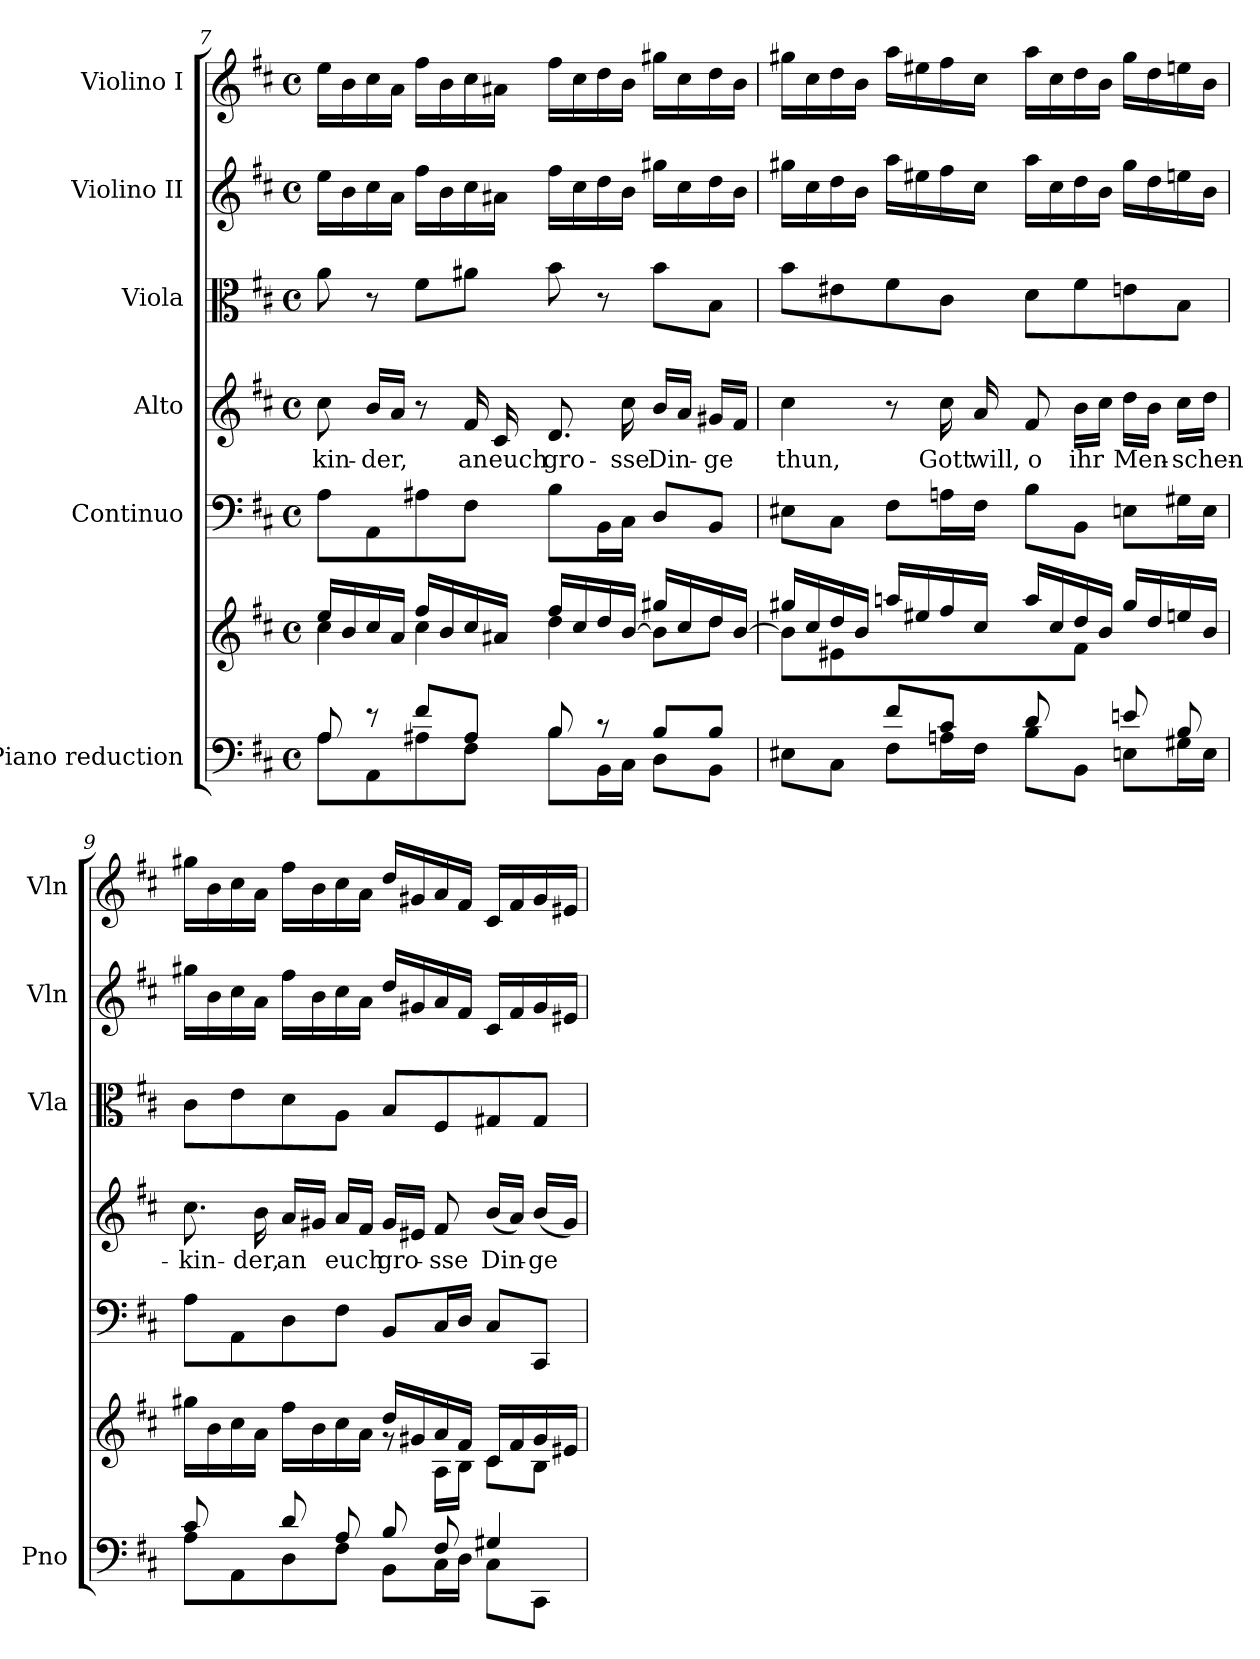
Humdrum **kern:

**kern	**kern	**kern	**kern	**text	**kern	**kern	**kern
*part6	*part6	*part5	*part4	*part4	*part3	*part2	*part1
*staff7	*staff6	*staff5	*staff4	*staff4	*staff3	*staff2	*staff1
*I"Piano reduction	*	*I"Continuo	*I"Alto	*	*I"Viola	*I"Violino II	*I"Violino I
*I'Pno	*	*	*	*	*I'Vla	*I'Vln	*I'Vln
!!LO:PB:g=z
*clefF4	*clefG2	*clefF4	*clefG2	*	*clefC3	*clefG2	*clefG2
*k[f#c#]	*k[f#c#]	*k[f#c#]	*k[f#c#]	*	*k[f#c#]	*k[f#c#]	*k[f#c#]
*M4/4	*M4/4	*M4/4	*M4/4	*	*M4/4	*M4/4	*M4/4
*met(c)	*met(c)	*met(c)	*met(c)	*	*met(c)	*met(c)	*met(c)
=7	=7	=7	=7	=7	=7	=7	=7
*^	*^	*	*	*	*	*	*
!	!	!	!	!	!	!LO:LY:b	!	!	!
8A/	8A\L	16ee/LL	4cc#\	8A\L	8cc#\	-kin-	8a\	16ee\LL	16ee\LL
.	.	16b/	.	.	.	.	.	16b\	16b\
!	!	!	!	!	!	!LO:LY:b	!	!	!
8r	8AA\	16cc#/	.	8AA\	16b/LL	-der,	8r	16cc#\	16cc#\
.	.	16a/JJ	.	.	16a/JJ	.	.	16a\JJ	16a\JJ
8f#/L	8A#X\	16ff#/LL	4cc#\	8A#X\	8r	.	8f#\L	16ff#\LL	16ff#\LL
.	.	16b/	.	.	.	.	.	16b\	16b\
!	!	!	!	!	!	!LO:LY:b	!	!	!
8A#/J	8F#\J	16cc#/	.	8F#\J	16f#/	an	8a#X\J	16cc#\	16cc#\
!	!	!	!	!	!	!LO:LY:b	!	!	!
.	.	16a#X/JJ	.	.	16c#/	euch	.	16a#X\JJ	16a#X\JJ
!	!	!	!	!	!	!LO:LY:b	!	!	!
8B/	8B\L	16ff#/LL	4dd\	8B\L	8.d/	gro-	8b\	16ff#\LL	16ff#\LL
.	.	16cc#/	.	.	.	.	.	16cc#\	16cc#\
8r	16BB\L	16dd/	.	16BB\L	.	.	8r	16dd\	16dd\
!	!	!	!	!	!	!LO:LY:b	!	!	!
.	16C#\JJ	[16b/JJ	.	16C#\JJ	16cc#\	-sse	.	16b\JJ	16b\JJ
!	!	!	!	!	!	!LO:LY:b	!	!	!
8B/L	8D\L	16gg#X/LL	8b\L]	8D/L	16b/LL	Din-	8b\L	16gg#X\LL	16gg#X\LL
.	.	16cc#/	.	.	16a/JJ	.	.	16cc#\	16cc#\
!	!	!	!	!	!	!LO:LY:b	!	!	!
8B/J	8BB\J	16dd/	8dd\J	8BB/J	16g#X/LL	-ge	8B\J	16dd\	16dd\
.	.	[16b/JJ	.	.	16f#/JJ	.	.	16b\JJ	16b\JJ
=8	=8	=8	=8	=8	=8	=8	=8	=8	=8
!	!	!	!	!	!	!LO:LY:b	!	!	!
4ryy	8E#X\L	16gg#X/LL	8b\L]	8E#X\L	4cc#\	thun,	8b\L	16gg#X\LL	16gg#X\LL
.	.	16cc#/	.	.	.	.	.	16cc#\	16cc#\
.	8C#\J	16dd/	8e#X\J	8C#\J	.	.	8e#X\	16dd\	16dd\
.	.	16b/JJ	.	.	.	.	.	16b\JJ	16b\JJ
8f#/L	8F#\L	16aan/LL	4.ryy	8F#\L	8r	.	8f#\	16aa\LL	16aa\LL
.	.	16ee#X/	.	.	.	.	.	16ee#X\	16ee#X\
!	!	!	!	!	!	!LO:LY:b	!	!	!
8c#/J	16An\L	16ff#/	.	16An\L	16cc#\	Gott	8c#\J	16ff#\	16ff#\
!	!	!	!	!	!	!LO:LY:b	!	!	!
.	16F#\JJ	16cc#/JJ	.	16F#\JJ	16a/	will,	.	16cc#\JJ	16cc#\JJ
!	!	!	!	!	!	!LO:LY:b	!	!	!
8d/L	8B\L	16aa/LL	.	8B\L	8f#/	o	8d\L	16aa\LL	16aa\LL
.	.	16cc#/	.	.	.	.	.	16cc#\	16cc#\
!	!	!	!	!	!	!LO:LY:b	!	!	!
8ryy	8BB\J	16dd/	8f#\J	8BB\J	16b\LL	ihr	8f#\	16dd\	16dd\
.	.	16b/JJ	.	.	16cc#\JJ	.	.	16b\JJ	16b\JJ
!	!	!	!	!	!	!LO:LY:b	!	!	!
8en/L	8En\L	16gg#/LL	4ryy	8En\L	16dd\LL	Men-	8en\	16gg#\LL	16gg#\LL
.	.	16dd/	.	.	16b\JJ	.	.	16dd\	16dd\
!	!	!	!	!	!	!LO:LY:b	!	!	!
8B/J	16G#X\L	16een/	.	16G#X\L	16cc#\LL	-schen-	8B\J	16een\	16een\
.	16E\JJ	16b/JJ	.	16E\JJ	16dd\JJ	.	.	16b\JJ	16b\JJ
=9	=9	=9	=9	=9	=9	=9	=9	=9	=9
*	*	*	*^	*	*	*	*	*	*
!	!	!	!	!	!	!	!LO:LY:b	!	!	!
8c#/L	8A\L	16gg#X\LL	2ryy	8ryy	8A\L	8.cc#\	-kin-	8c#\L	16gg#X\LL	16gg#X\LL
.	.	16b\	.	.	.	.	.	.	16b\	16b\
8ryy	8AA\	16cc#\	.	8e\J	8AA\	.	.	8e\	16cc#\	16cc#\
!	!	!	!	!	!	!	!LO:LY:b	!	!	!
.	.	16a\JJ	.	.	.	16b\	-der,	.	16a\JJ	16a\JJ
!	!	!	!	!	!	!	!LO:LY:b	!	!	!
8d/L	8D\	16ff#\LL	.	2.ryy	8D\	16a/LL	an	8d\	16ff#\LL	16ff#\LL
.	.	16b\	.	.	.	16g#X/JJ	.	.	16b\	16b\
!	!	!	!	!	!	!	!LO:LY:b	!	!	!
8A/J	8F#\J	16cc#\	.	.	8F#\J	16a/LL	euch	8A\J	16cc#\	16cc#\
.	.	16a\JJ	.	.	.	16f#/JJ	.	.	16a\JJ	16a\JJ
!	!	!	!	!	!	!	!LO:LY:b	!	!	!
8B/L	8BB\L	16dd/LL	8rg	.	8BB/L	16g#/LL	gro-	8B/L	16dd/LL	16dd/LL
.	.	16g#X/	.	.	.	16e#X/JJ	.	.	16g#X/	16g#X/
!	!	!	!	!	!	!	!LO:LY:b	!	!	!
8F#/J	16C#\L	16a/	16A\LL	.	16C#/L	8f#/	-sse	8F#/	16a/	16a/
.	16D\JJ	16f#/JJ	16B\JJ	.	16D/JJ	.	.	.	16f#/JJ	16f#/JJ
!	!	!	!	!	!	!	!LO:LY:b	!	!	!
4G#X/	8C#\L	16c#/LL	8c#\L	.	8C#/L	(<16b/LL	Din-	8G#X/	16c#/LL	16c#/LL
.	.	16f#/	.	.	.	16a/JJ)	.	.	16f#/	16f#/
!	!	!	!	!	!	!	!LO:LY:b	!	!	!
.	8CC#\J	16g#/	8B\J	.	8CC#/J	(<16b/LL	-ge	8G#/J	16g#/	16g#/
.	.	16e#X/JJ	.	.	.	16g#/JJ)	.	.	16e#X/JJ	16e#X/JJ
*v	*v	*	*	*	*	*	*	*	*	*
*	*v	*v	*v	*	*	*	*	*	*
=	=	=	=	=	=	=	=
*-	*-	*-	*-	*-	*-	*-	*-
